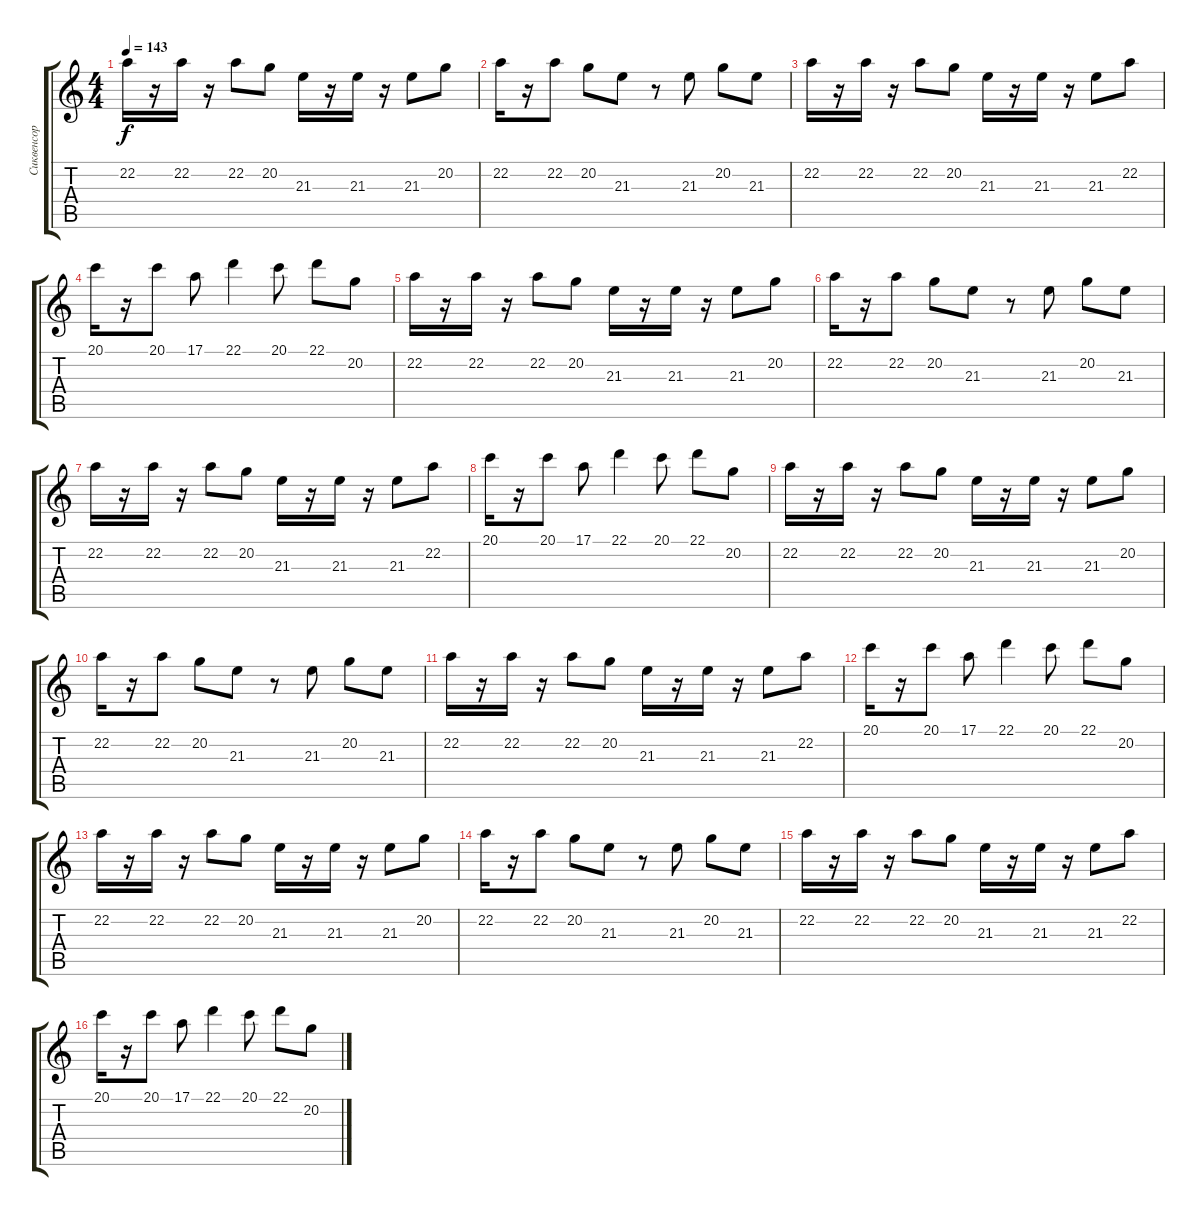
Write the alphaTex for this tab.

\track ("Сиквенсор (клавишные)" "Сиквенсор ") {instrument drawbarorgan}
\staff {score tabs}
\tuning (E4 B3 G3 D3 A2 E2) {hide}
\ts (4 4)
\tempo 143
\clef g2
\ks c
22.2.16{dy f volume 14} r.16 22.2.16 r.16 22.2.8 20.2.8 21.3.16 r.16 21.3.16 r.16 21.3.8 20.2.8 |
22.2.16 r.16 22.2.8 20.2.8 21.3.8 r.8 21.3.8 20.2.8 21.3.8 |
22.2.16 r.16 22.2.16 r.16 22.2.8 20.2.8 21.3.16 r.16 21.3.16 r.16 21.3.8 22.2.8 |
20.1.16 r.16 20.1.8 17.1.8 22.1.4 20.1.8 22.1.8 20.2.8 |
22.2.16 r.16 22.2.16 r.16 22.2.8 20.2.8 21.3.16 r.16 21.3.16 r.16 21.3.8 20.2.8 |
22.2.16 r.16 22.2.8 20.2.8 21.3.8 r.8 21.3.8 20.2.8 21.3.8 |
22.2.16 r.16 22.2.16 r.16 22.2.8 20.2.8 21.3.16 r.16 21.3.16 r.16 21.3.8 22.2.8 |
20.1.16 r.16 20.1.8 17.1.8 22.1.4 20.1.8 22.1.8 20.2.8 |
22.2.16 r.16 22.2.16 r.16 22.2.8 20.2.8 21.3.16 r.16 21.3.16 r.16 21.3.8 20.2.8 |
22.2.16 r.16 22.2.8 20.2.8 21.3.8 r.8 21.3.8 20.2.8 21.3.8 |
22.2.16 r.16 22.2.16 r.16 22.2.8 20.2.8 21.3.16 r.16 21.3.16 r.16 21.3.8 22.2.8 |
20.1.16 r.16 20.1.8 17.1.8 22.1.4 20.1.8 22.1.8 20.2.8 |
22.2.16 r.16 22.2.16 r.16 22.2.8 20.2.8 21.3.16 r.16 21.3.16 r.16 21.3.8 20.2.8 |
22.2.16 r.16 22.2.8 20.2.8 21.3.8 r.8 21.3.8 20.2.8 21.3.8 |
22.2.16 r.16 22.2.16 r.16 22.2.8 20.2.8 21.3.16 r.16 21.3.16 r.16 21.3.8 22.2.8 |
20.1.16 r.16 20.1.8 17.1.8 22.1.4 20.1.8 22.1.8 20.2.8
